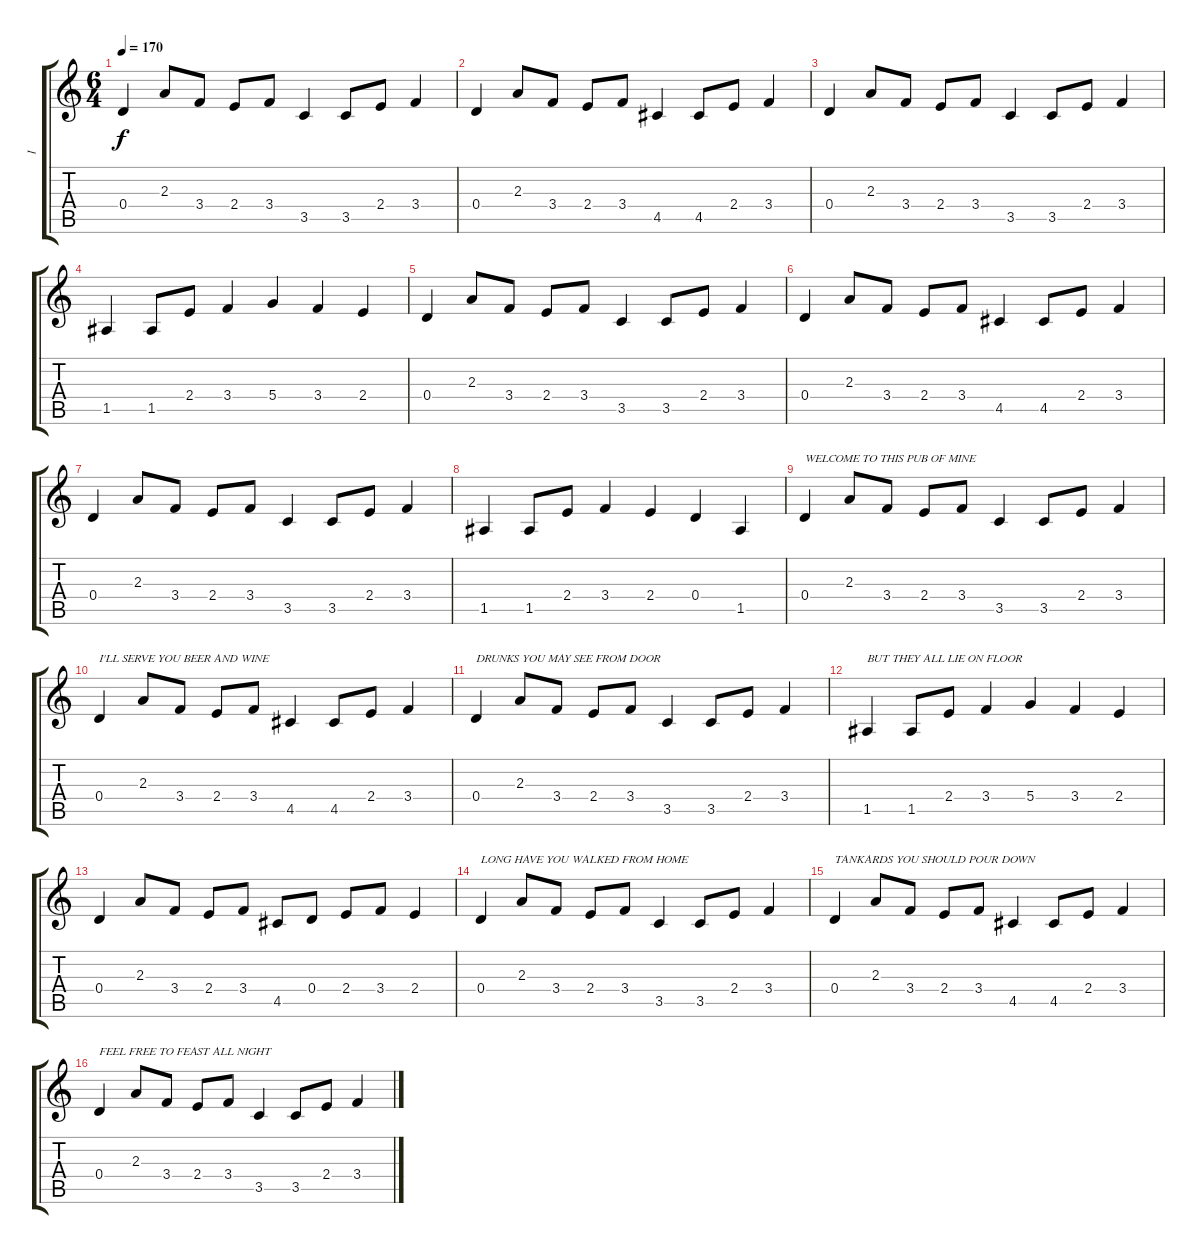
\track ("I" "I") {instrument acousticguitarnylon}
\staff {score tabs}
\tuning (E4 B3 G3 D3 A2 E2) {hide}
\ts (6 4)
\tempo 170
\clef g2
\ks c
0.4.4{dy f instrument acousticguitarnylon} 2.3.8 3.4.8 2.4.8 3.4.8 3.5.4 3.5.8 2.4.8 3.4.4 |
0.4.4 2.3.8 3.4.8 2.4.8 3.4.8 4.5.4 4.5.8 2.4.8 3.4.4 |
0.4.4 2.3.8 3.4.8 2.4.8 3.4.8 3.5.4 3.5.8 2.4.8 3.4.4 |
1.5.4 1.5.8 2.4.8 3.4.4 5.4.4 3.4.4 2.4.4 |
0.4.4 2.3.8 3.4.8 2.4.8 3.4.8 3.5.4 3.5.8 2.4.8 3.4.4 |
0.4.4 2.3.8 3.4.8 2.4.8 3.4.8 4.5.4 4.5.8 2.4.8 3.4.4 |
0.4.4 2.3.8 3.4.8 2.4.8 3.4.8 3.5.4 3.5.8 2.4.8 3.4.4 |
1.5.4 1.5.8 2.4.8 3.4.4 2.4.4 0.4.4 1.5.4 |
0.4.4{txt "WELCOME TO THIS PUB OF MINE"} 2.3.8 3.4.8 2.4.8 3.4.8 3.5.4 3.5.8 2.4.8 3.4.4 |
0.4.4{txt "I'LL SERVE YOU BEER AND WINE"} 2.3.8 3.4.8 2.4.8 3.4.8 4.5.4 4.5.8 2.4.8 3.4.4 |
0.4.4{txt "DRUNKS YOU MAY SEE FROM DOOR"} 2.3.8 3.4.8 2.4.8 3.4.8 3.5.4 3.5.8 2.4.8 3.4.4 |
1.5.4{txt "BUT THEY ALL LIE ON FLOOR"} 1.5.8 2.4.8 3.4.4 5.4.4 3.4.4 2.4.4 |
0.4.4 2.3.8 3.4.8 2.4.8 3.4.8 4.5.8 0.4.8 2.4.8 3.4.8 2.4.4 |
0.4.4{txt "LONG HAVE YOU WALKED FROM HOME"} 2.3.8 3.4.8 2.4.8 3.4.8 3.5.4 3.5.8 2.4.8 3.4.4 |
0.4.4{txt "TANKARDS YOU SHOULD POUR DOWN"} 2.3.8 3.4.8 2.4.8 3.4.8 4.5.4 4.5.8 2.4.8 3.4.4 |
0.4.4{txt "FEEL FREE TO FEAST ALL NIGHT"} 2.3.8 3.4.8 2.4.8 3.4.8 3.5.4 3.5.8 2.4.8 3.4.4
